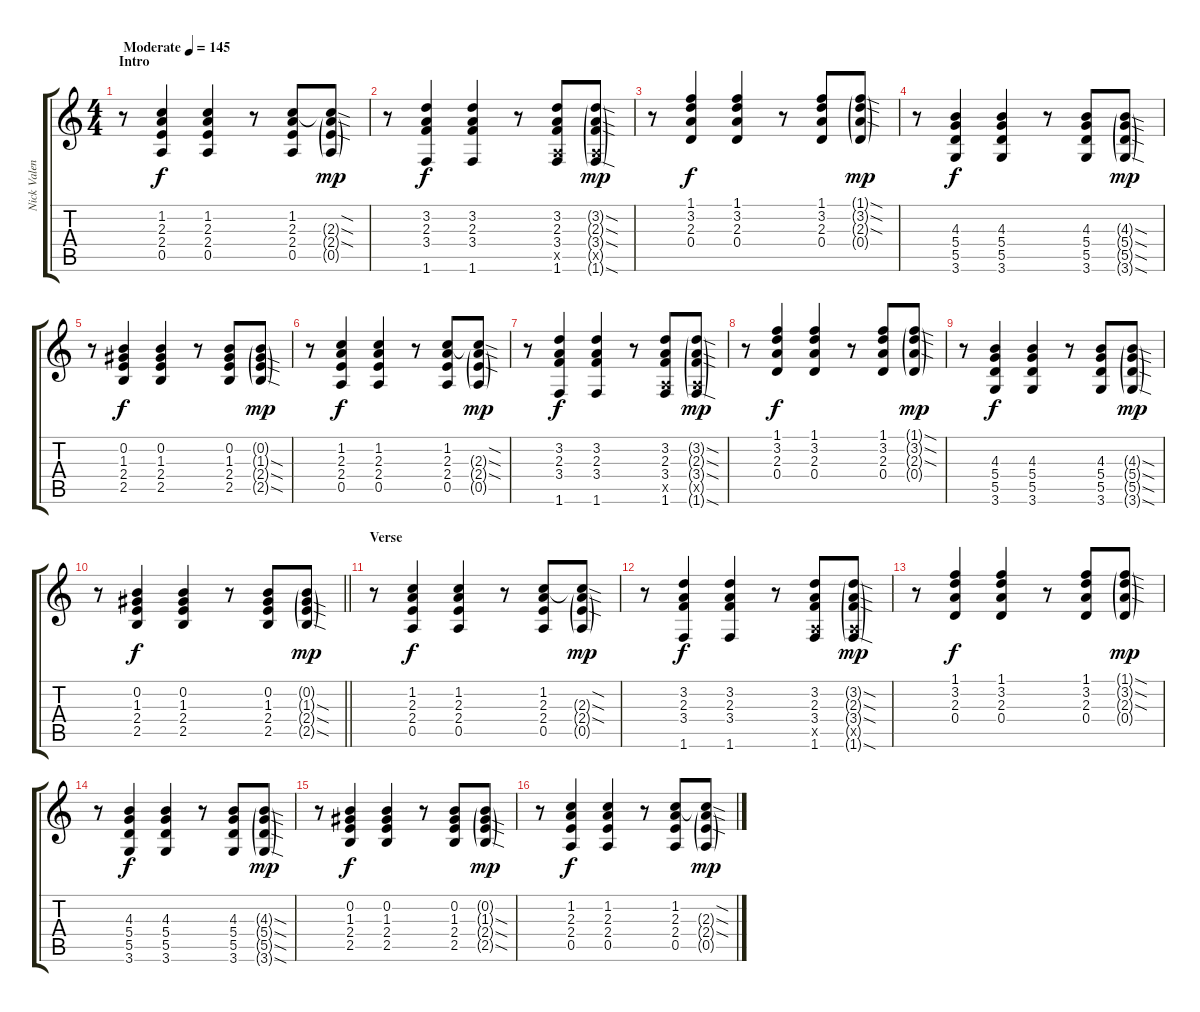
\track ("Nick Valensi" "Nick Valen") {instrument electricguitarclean}
\staff {score tabs}
\tuning (E4 B3 G3 D3 A2 E2) {hide}
\ts (4 4)
\section ("" "Intro")
\tempo (145 "Moderate")
\clef g2
\ks c
r.8{dy f instrument electricguitarclean} (1.2 2.3 2.4 0.5).4 (1.2 2.3 2.4 0.5).4 r.8 (1.2 2.3 2.4 0.5).8 (1.2{sod t} 2.3{sod g} 2.4{sod g} 0.5{g}).8{dy mp} |
r.8 (3.2 2.3 3.4 1.6).4{dy f} (3.2 2.3 3.4 1.6).4 r.8 (3.2 2.3 3.4 0.5{x} 1.6).8 (3.2{sod g} 2.3{sod g} 3.4{sod g} 0.5{g x} 1.6{sod g}).8{dy mp} |
r.8 (1.1 3.2 2.3 0.4).4{dy f} (1.1 3.2 2.3 0.4).4 r.8 (1.1 3.2 2.3 0.4).8 (1.1{sod g} 3.2{sod g} 2.3{sod g} 0.4{g}).8{dy mp} |
r.8 (4.3 5.4 5.5 3.6).4{dy f} (4.3 5.4 5.5 3.6).4 r.8 (4.3 5.4 5.5 3.6).8 (4.3{sod g} 5.4{sod g} 5.5{sod g} 3.6{sod g}).8{dy mp} |
r.8 (0.2 1.3 2.4 2.5).4{dy f} (0.2 1.3 2.4 2.5).4 r.8 (0.2 1.3 2.4 2.5).8 (0.2{g} 1.3{sod g} 2.4{sod g} 2.5{sod g}).8{dy mp} |
r.8 (1.2 2.3 2.4 0.5).4{dy f} (1.2 2.3 2.4 0.5).4 r.8 (1.2 2.3 2.4 0.5).8 (1.2{sod t} 2.3{sod g} 2.4{sod g} 0.5{g}).8{dy mp} |
r.8 (3.2 2.3 3.4 1.6).4{dy f} (3.2 2.3 3.4 1.6).4 r.8 (3.2 2.3 3.4 0.5{x} 1.6).8 (3.2{sod g} 2.3{sod g} 3.4{sod g} 0.5{g x} 1.6{sod g}).8{dy mp} |
r.8 (1.1 3.2 2.3 0.4).4{dy f} (1.1 3.2 2.3 0.4).4 r.8 (1.1 3.2 2.3 0.4).8 (1.1{sod g} 3.2{sod g} 2.3{sod g} 0.4{g}).8{dy mp} |
r.8 (4.3 5.4 5.5 3.6).4{dy f} (4.3 5.4 5.5 3.6).4 r.8 (4.3 5.4 5.5 3.6).8 (4.3{sod g} 5.4{sod g} 5.5{sod g} 3.6{sod g}).8{dy mp} |
\barLineRight lightlight
r.8 (0.2 1.3 2.4 2.5).4{dy f} (0.2 1.3 2.4 2.5).4 r.8 (0.2 1.3 2.4 2.5).8 (0.2{g} 1.3{sod g} 2.4{sod g} 2.5{sod g}).8{dy mp} |
\section ("" "Verse")
r.8 (1.2 2.3 2.4 0.5).4{dy f} (1.2 2.3 2.4 0.5).4 r.8 (1.2 2.3 2.4 0.5).8 (1.2{sod t} 2.3{sod g} 2.4{sod g} 0.5{g}).8{dy mp} |
r.8 (3.2 2.3 3.4 1.6).4{dy f} (3.2 2.3 3.4 1.6).4 r.8 (3.2 2.3 3.4 0.5{x} 1.6).8 (3.2{sod g} 2.3{sod g} 3.4{sod g} 0.5{g x} 1.6{sod g}).8{dy mp} |
r.8 (1.1 3.2 2.3 0.4).4{dy f} (1.1 3.2 2.3 0.4).4 r.8 (1.1 3.2 2.3 0.4).8 (1.1{sod g} 3.2{sod g} 2.3{sod g} 0.4{g}).8{dy mp} |
r.8 (4.3 5.4 5.5 3.6).4{dy f} (4.3 5.4 5.5 3.6).4 r.8 (4.3 5.4 5.5 3.6).8 (4.3{sod g} 5.4{sod g} 5.5{sod g} 3.6{sod g}).8{dy mp} |
r.8 (0.2 1.3 2.4 2.5).4{dy f} (0.2 1.3 2.4 2.5).4 r.8 (0.2 1.3 2.4 2.5).8 (0.2{g} 1.3{sod g} 2.4{sod g} 2.5{sod g}).8{dy mp} |
r.8 (1.2 2.3 2.4 0.5).4{dy f} (1.2 2.3 2.4 0.5).4 r.8 (1.2 2.3 2.4 0.5).8 (1.2{sod t} 2.3{sod g} 2.4{sod g} 0.5{g}).8{dy mp}
